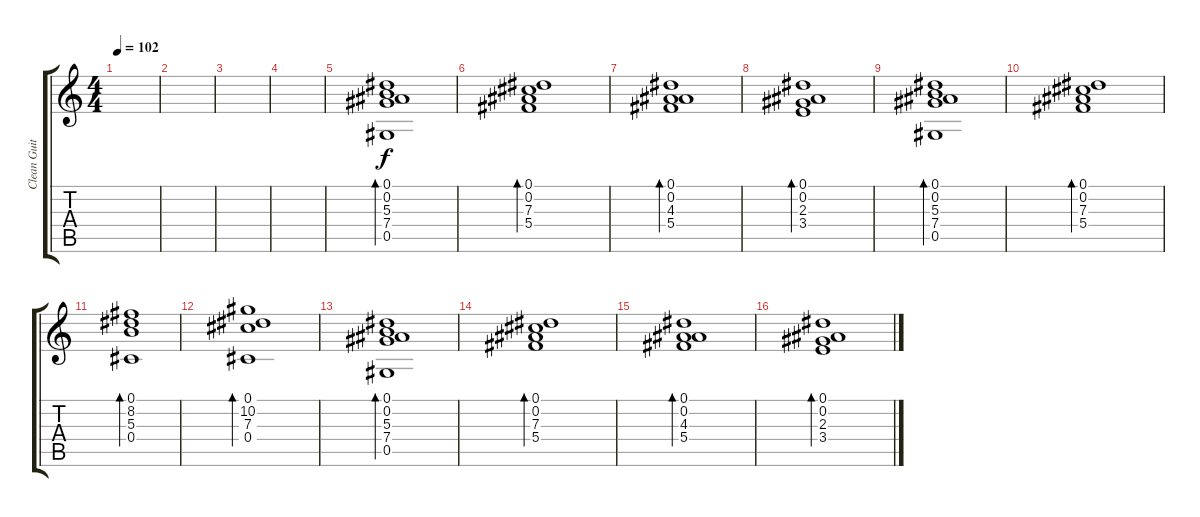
\track ("Clean Guitar" "Clean Guit") {instrument electricguitarclean}
\staff {score tabs}
\tuning (Eb4 Bb3 Gb3 Db3 Ab2 Eb2) {hide}
\ts (4 4)
\tempo 102
\clef g2
\ks aminor
|
|
|
|
(0.1 0.2 5.3 7.4 0.5).1{bd 240} |
(0.1 0.2 7.3 5.4).1{bd 240} |
(0.1 0.2 4.3 5.4).1{bd 240} |
(0.1 0.2 2.3 3.4).1{bd 240} |
(0.1 0.2 5.3 7.4 0.5).1{bd 240} |
(0.1 0.2 7.3 5.4).1{bd 240} |
(0.1 8.2 5.3 0.4).1{bd 240} |
(0.1 10.2 7.3 0.4).1{bd 240} |
(0.1 0.2 5.3 7.4 0.5).1{bd 240} |
(0.1 0.2 7.3 5.4).1{bd 240} |
(0.1 0.2 4.3 5.4).1{bd 240} |
(0.1 0.2 2.3 3.4).1{bd 240}
